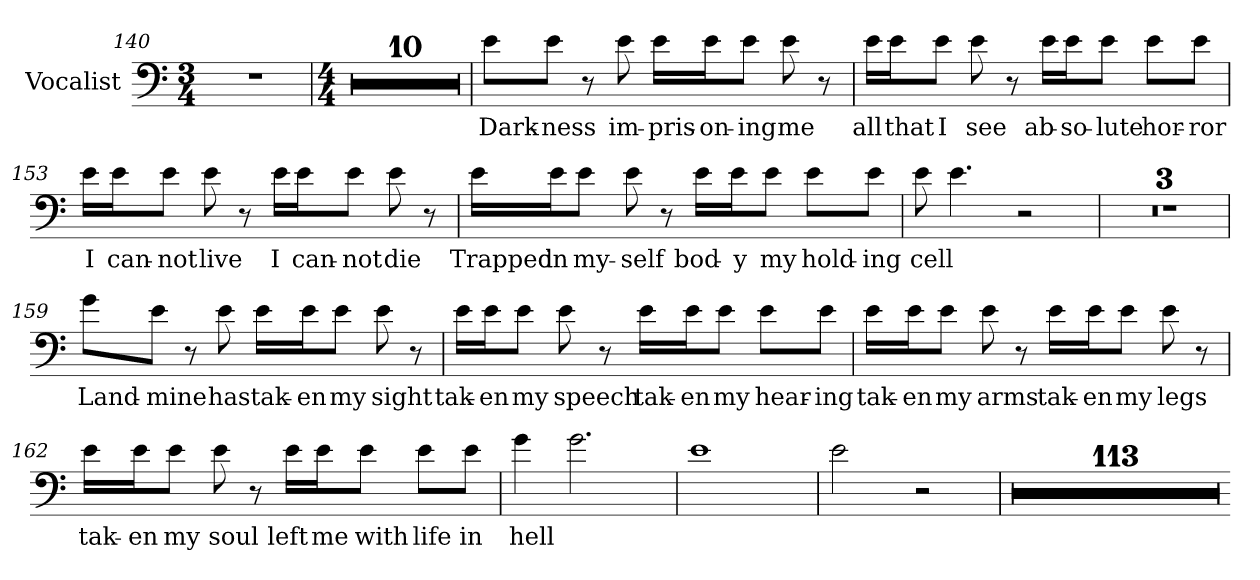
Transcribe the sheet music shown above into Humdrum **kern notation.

**kern	**text
*part1	*part1
*staff1	*staff1
*I"Vocalist	*
*clefF4	*
*M3/4	*
=140	=140
2.r	.
=141	=141
*M4/4	*
1r	.
=142	=142
1r	.
=143	=143
1r	.
=144	=144
1r	.
=145	=145
1r	.
=146	=146
1r	.
=147	=147
1r	.
=148	=148
1r	.
=149	=149
1r	.
=150	=150
1r	.
=151	=151
8e\L	Dark-
8e\J	-ness
8r	.
8e	im-
16e\LL	-pris-
16e\J	-on-
8e\J	-ing
8e	me
8r	.
=152	=152
16e\LL	all
16e\J	that
8e\J	I
8e	see
8r	.
16e\LL	ab-
16e\J	-so-
8e\J	-lute
8e\L	hor-
8e\J	-ror
=153	=153
16e\LL	I
16e\J	can-
8e\J	-not
8e	live
8r	.
16e\LL	I
16e\J	can-
8e\J	-not
8e	die
8r	.
=154	=154
16e\LL	Trapped
16e\J	in
8e\J	my-
8e	-self
8r	.
16e\LL	bod-
16e\J	-y
8e\J	my
8e\L	hold-
8e\J	-ing
=155	=155
8e	cell
4.e	_
2r	.
=156	=156
1r	.
=157	=157
1r	.
=158	=158
1r	.
=159	=159
8g\L	Land-
8e\J	-mine
8r	.
8e	has
16e\LL	tak-
16e\J	-en
8e\J	my
8e	sight
8r	.
=160	=160
16e\LL	tak-
16e\J	-en
8e\J	my
8e	speech
8r	.
16e\LL	tak-
16e\J	-en
8e\J	my
8e\L	hear-
8e\J	-ing
=161	=161
16e\LL	tak-
16e\J	-en
8e\J	my
8e	arms
8r	.
16e\LL	tak-
16e\J	-en
8e\J	my
8e	legs
8r	.
=162	=162
16e\LL	tak-
16e\J	-en
8e\J	my
8e	soul
8r	.
16e\LL	left
16e\J	me
8e\J	with
8e\L	life
8e\J	in
=163	=163
4g	hell
2.g	_
=164	=164
1e	_
=165	=165
2e	_
2r	.
=166	=166
1r	.
=167	=167
1r	.
=168	=168
1r	.
=169	=169
1r	.
=170	=170
1r	.
=171	=171
1r	.
=172	=172
1r	.
=173	=173
1r	.
=174	=174
1r	.
=175	=175
1r	.
=176	=176
1r	.
=177	=177
1r	.
=178	=178
1r	.
=179	=179
1r	.
=180	=180
1r	.
=181	=181
1r	.
=182	=182
1r	.
=183	=183
1r	.
=184	=184
1r	.
=185	=185
1r	.
=186	=186
1r	.
=187	=187
1r	.
=188	=188
1r	.
=189	=189
1r	.
=190	=190
1r	.
=191	=191
1r	.
=192	=192
1r	.
=193	=193
1r	.
=194	=194
1r	.
=195	=195
1r	.
=196	=196
1r	.
=197	=197
1r	.
=198	=198
1r	.
=199	=199
1r	.
=200	=200
1r	.
=201	=201
1r	.
=202	=202
1r	.
=203	=203
1r	.
=204	=204
1r	.
=205	=205
1r	.
=206	=206
1r	.
=207	=207
1r	.
=208	=208
1r	.
=209	=209
1r	.
=210	=210
1r	.
=211	=211
1r	.
=212	=212
1r	.
=213	=213
1r	.
=214	=214
1r	.
=215	=215
1r	.
=216	=216
1r	.
=217	=217
1r	.
=218	=218
1r	.
=219	=219
1r	.
=220	=220
1r	.
=221	=221
1r	.
=222	=222
1r	.
=223	=223
1r	.
=224	=224
1r	.
=225	=225
1r	.
=226	=226
1r	.
=227	=227
1r	.
=228	=228
1r	.
=229	=229
1r	.
=230	=230
1r	.
=231	=231
1r	.
=232	=232
1r	.
=233	=233
1r	.
=234	=234
1r	.
=235	=235
1r	.
=236	=236
1r	.
=237	=237
1r	.
=238	=238
1r	.
=239	=239
1r	.
=240	=240
1r	.
=241	=241
1r	.
=242	=242
1r	.
=243	=243
1r	.
=244	=244
1r	.
=245	=245
1r	.
=246	=246
1r	.
=247	=247
1r	.
=248	=248
1r	.
=249	=249
1r	.
=250	=250
1r	.
=251	=251
1r	.
=252	=252
1r	.
=253	=253
1r	.
=254	=254
1r	.
=255	=255
1r	.
=256	=256
1r	.
=257	=257
1r	.
=258	=258
1r	.
=259	=259
1r	.
=260	=260
1r	.
=261	=261
1r	.
=262	=262
1r	.
=263	=263
1r	.
=264	=264
1r	.
=265	=265
1r	.
=266	=266
1r	.
=267	=267
1r	.
=268	=268
1r	.
=269	=269
1r	.
=270	=270
1r	.
=271	=271
1r	.
=272	=272
1r	.
=273	=273
1r	.
=274	=274
1r	.
=275	=275
1r	.
=276	=276
1r	.
=277	=277
1r	.
=278	=278
1r	.
=-	=-
*-	*-
